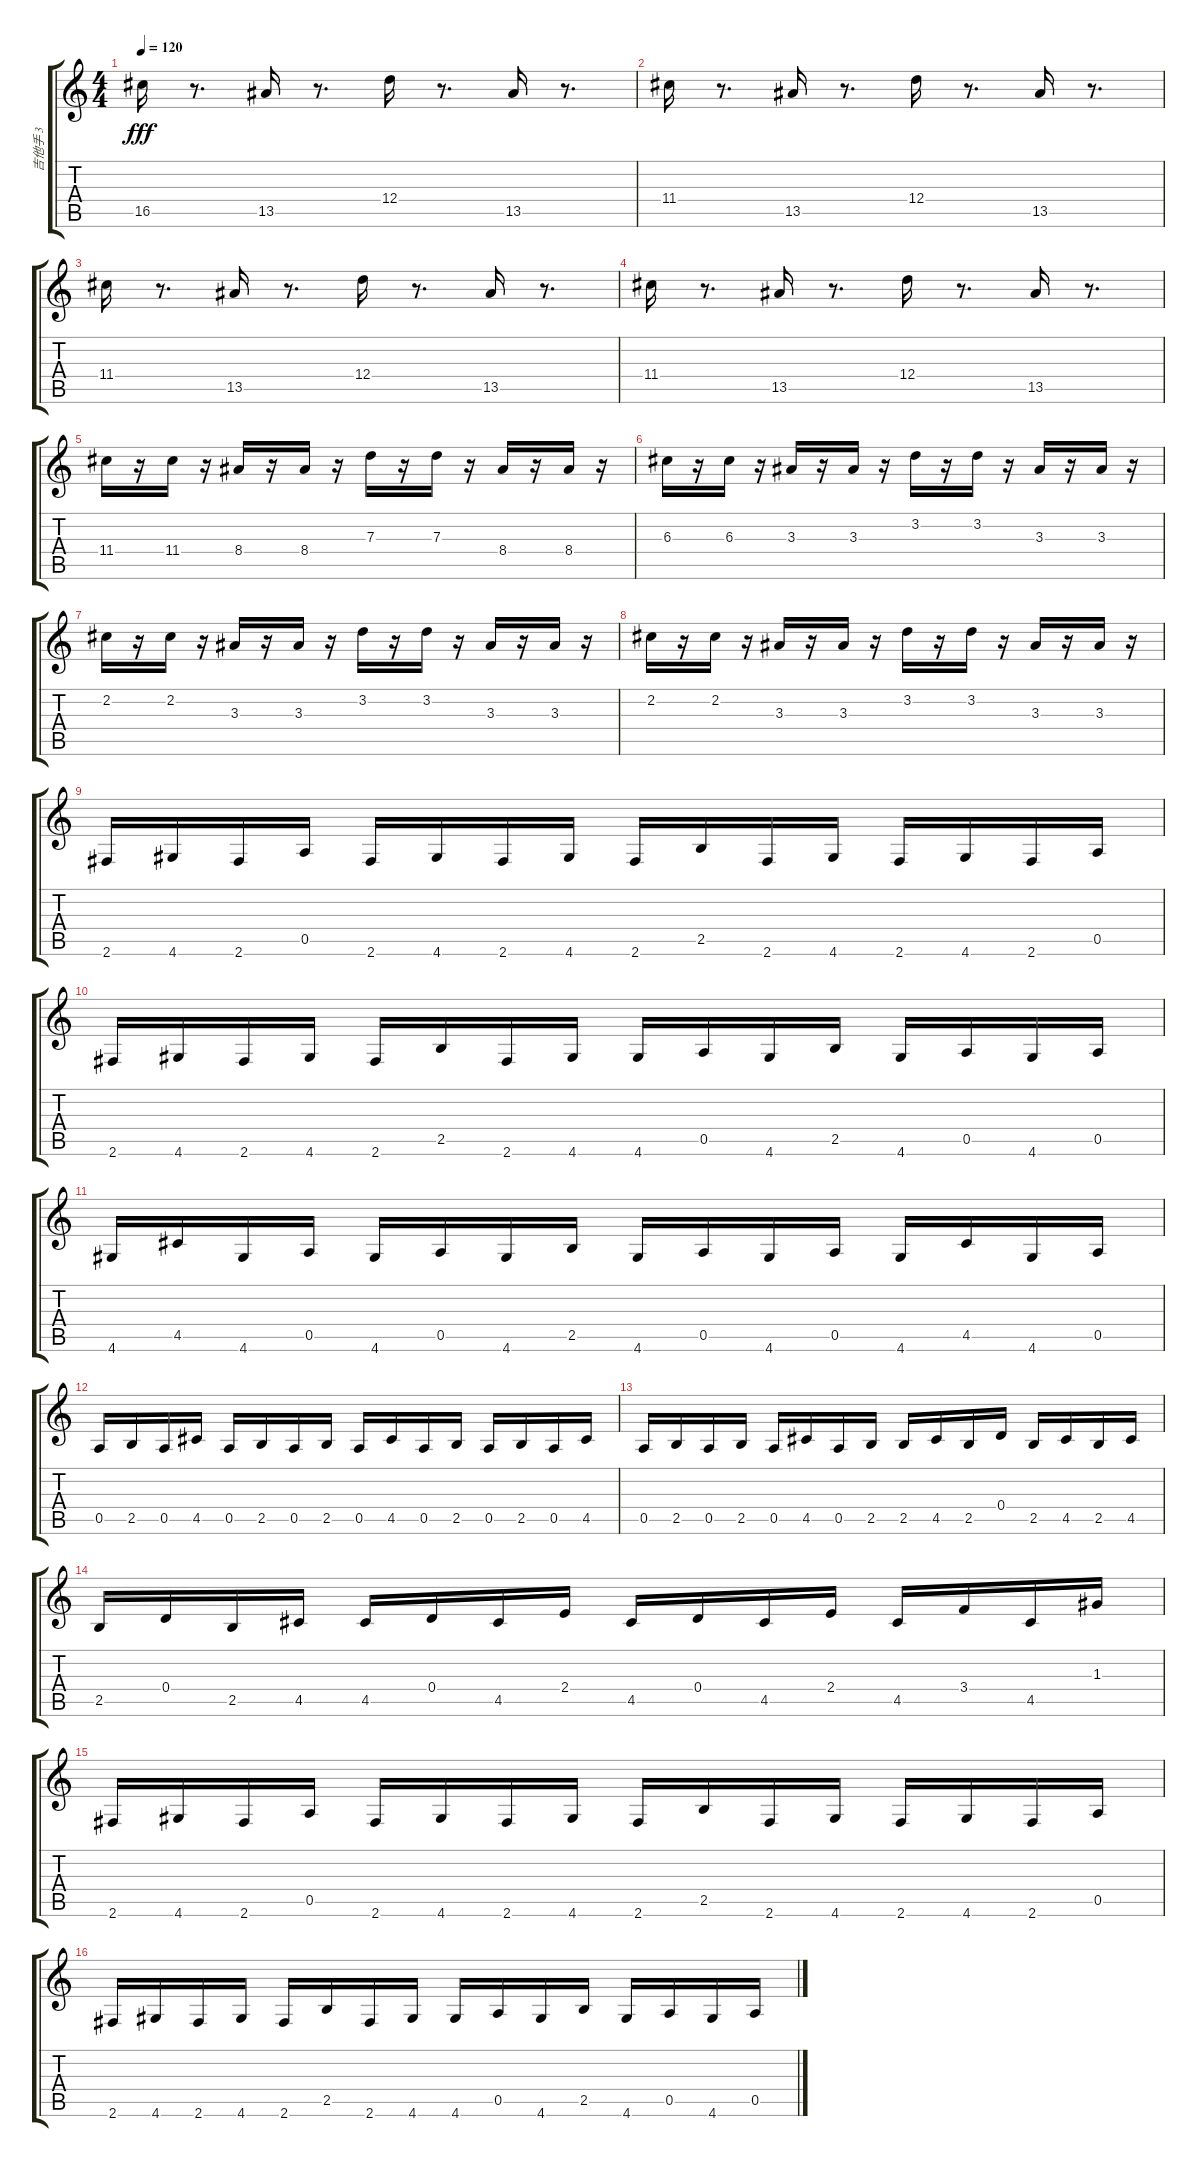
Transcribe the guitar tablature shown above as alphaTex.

\track ("吉他手 3" "吉他手 3") {instrument overdrivenguitar}
\staff {score tabs}
\tuning (E4 B3 G3 D3 A2 E2) {hide}
\ts (4 4)
\tempo 120
\clef g2
\ks c
16.5.16{dy fff} r.8{d} 13.5.16 r.8{d} 12.4.16 r.8{d} 13.5.16 r.8{d} |
11.4.16 r.8{d} 13.5.16 r.8{d} 12.4.16 r.8{d} 13.5.16 r.8{d} |
11.4.16 r.8{d} 13.5.16 r.8{d} 12.4.16 r.8{d} 13.5.16 r.8{d} |
11.4.16 r.8{d} 13.5.16 r.8{d} 12.4.16 r.8{d} 13.5.16 r.8{d} |
11.4.16 r.16 11.4.16 r.16 8.4.16 r.16 8.4.16 r.16 7.3.16 r.16 7.3.16 r.16 8.4.16 r.16 8.4.16 r.16 |
6.3.16 r.16 6.3.16 r.16 3.3.16 r.16 3.3.16 r.16 3.2.16 r.16 3.2.16 r.16 3.3.16 r.16 3.3.16 r.16 |
2.2.16 r.16 2.2.16 r.16 3.3.16 r.16 3.3.16 r.16 3.2.16 r.16 3.2.16 r.16 3.3.16 r.16 3.3.16 r.16 |
2.2.16 r.16 2.2.16 r.16 3.3.16 r.16 3.3.16 r.16 3.2.16 r.16 3.2.16 r.16 3.3.16 r.16 3.3.16 r.16 |
2.6.16 4.6.16 2.6.16 0.5.16 2.6.16 4.6.16 2.6.16 4.6.16 2.6.16 2.5.16 2.6.16 4.6.16 2.6.16 4.6.16 2.6.16 0.5.16 |
2.6.16 4.6.16 2.6.16 4.6.16 2.6.16 2.5.16 2.6.16 4.6.16 4.6.16 0.5.16 4.6.16 2.5.16 4.6.16 0.5.16 4.6.16 0.5.16 |
4.6.16 4.5.16 4.6.16 0.5.16 4.6.16 0.5.16 4.6.16 2.5.16 4.6.16 0.5.16 4.6.16 0.5.16 4.6.16 4.5.16 4.6.16 0.5.16 |
0.5.16 2.5.16 0.5.16 4.5.16 0.5.16 2.5.16 0.5.16 2.5.16 0.5.16 4.5.16 0.5.16 2.5.16 0.5.16 2.5.16 0.5.16 4.5.16 |
0.5.16 2.5.16 0.5.16 2.5.16 0.5.16 4.5.16 0.5.16 2.5.16 2.5.16 4.5.16 2.5.16 0.4.16 2.5.16 4.5.16 2.5.16 4.5.16 |
2.5.16 0.4.16 2.5.16 4.5.16 4.5.16 0.4.16 4.5.16 2.4.16 4.5.16 0.4.16 4.5.16 2.4.16 4.5.16 3.4.16 4.5.16 1.3.16 |
2.6.16 4.6.16 2.6.16 0.5.16 2.6.16 4.6.16 2.6.16 4.6.16 2.6.16 2.5.16 2.6.16 4.6.16 2.6.16 4.6.16 2.6.16 0.5.16 |
2.6.16 4.6.16 2.6.16 4.6.16 2.6.16 2.5.16 2.6.16 4.6.16 4.6.16 0.5.16 4.6.16 2.5.16 4.6.16 0.5.16 4.6.16 0.5.16
